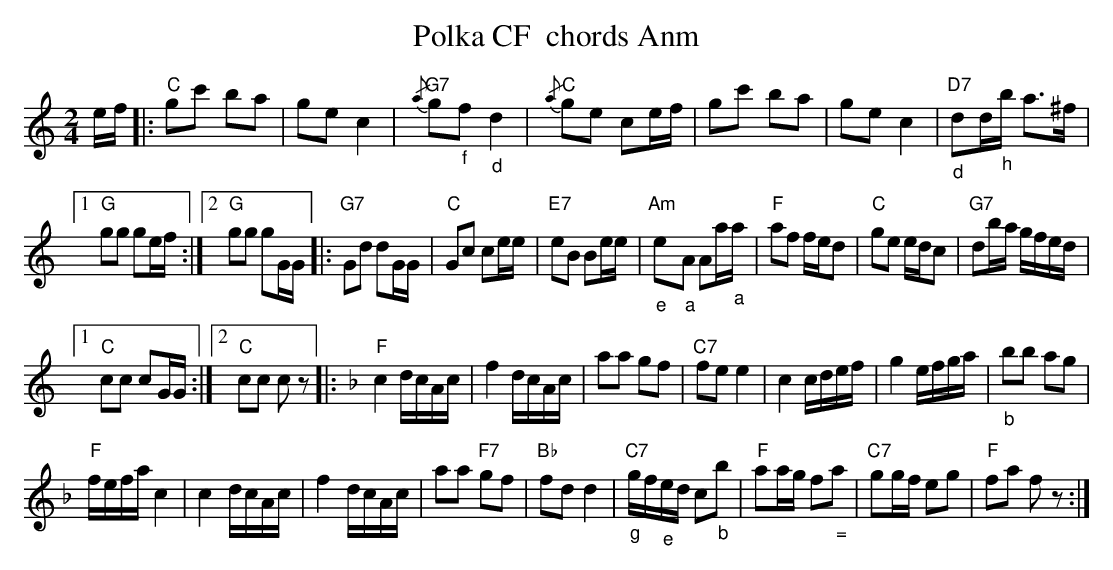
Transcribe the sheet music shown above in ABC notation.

X:1
T: Polka CF  chords Anm
M:2/4
L:1/8
K:C %%MIDI gchordon
e/f/ |: "C"gc' ba | ge c2 | "G7"{/a}g"_f"f "_d"d2 | "C"{/a}ge ce/f/ | gc' ba | ge c2 | "D7""_d"dd/"_h"b/ a>^f |1
"G"gg ge/f/ :|2 "G"gg gG/G/ |: [L:1/16] "G7"G2d2 d2GG | "C"G2c2 c2ee | "E7"e2B2 B2ee | "Am""_e"e2"_a"A2 A2a"_a"a | "F"a2f2 fed2 | "C"g2e2 edc2 | "G7"d2ba gfed |1
"C"c2c2 c2GG :|2 "C"c2c2 c2z2 |: [K:F] "F"c4 dcAc | f4 dcAc | a2a2 g2f2 | "C7"f2e2 e4 | c4 cdef | g4 efga | "_b"b2b2 a2g2 |
"F"fefa c4 | c4 dcAc | f4 dcAc | a2a2 "F7"g2f2 | "Bb"f2d2 d4 | "C7""_g"gf"_e"ed c2"_b"b2 | "F"a2ag f2"_ ="a2 | "C7"g2gf e2g2 | "F"f2a2 f2z2 :|
